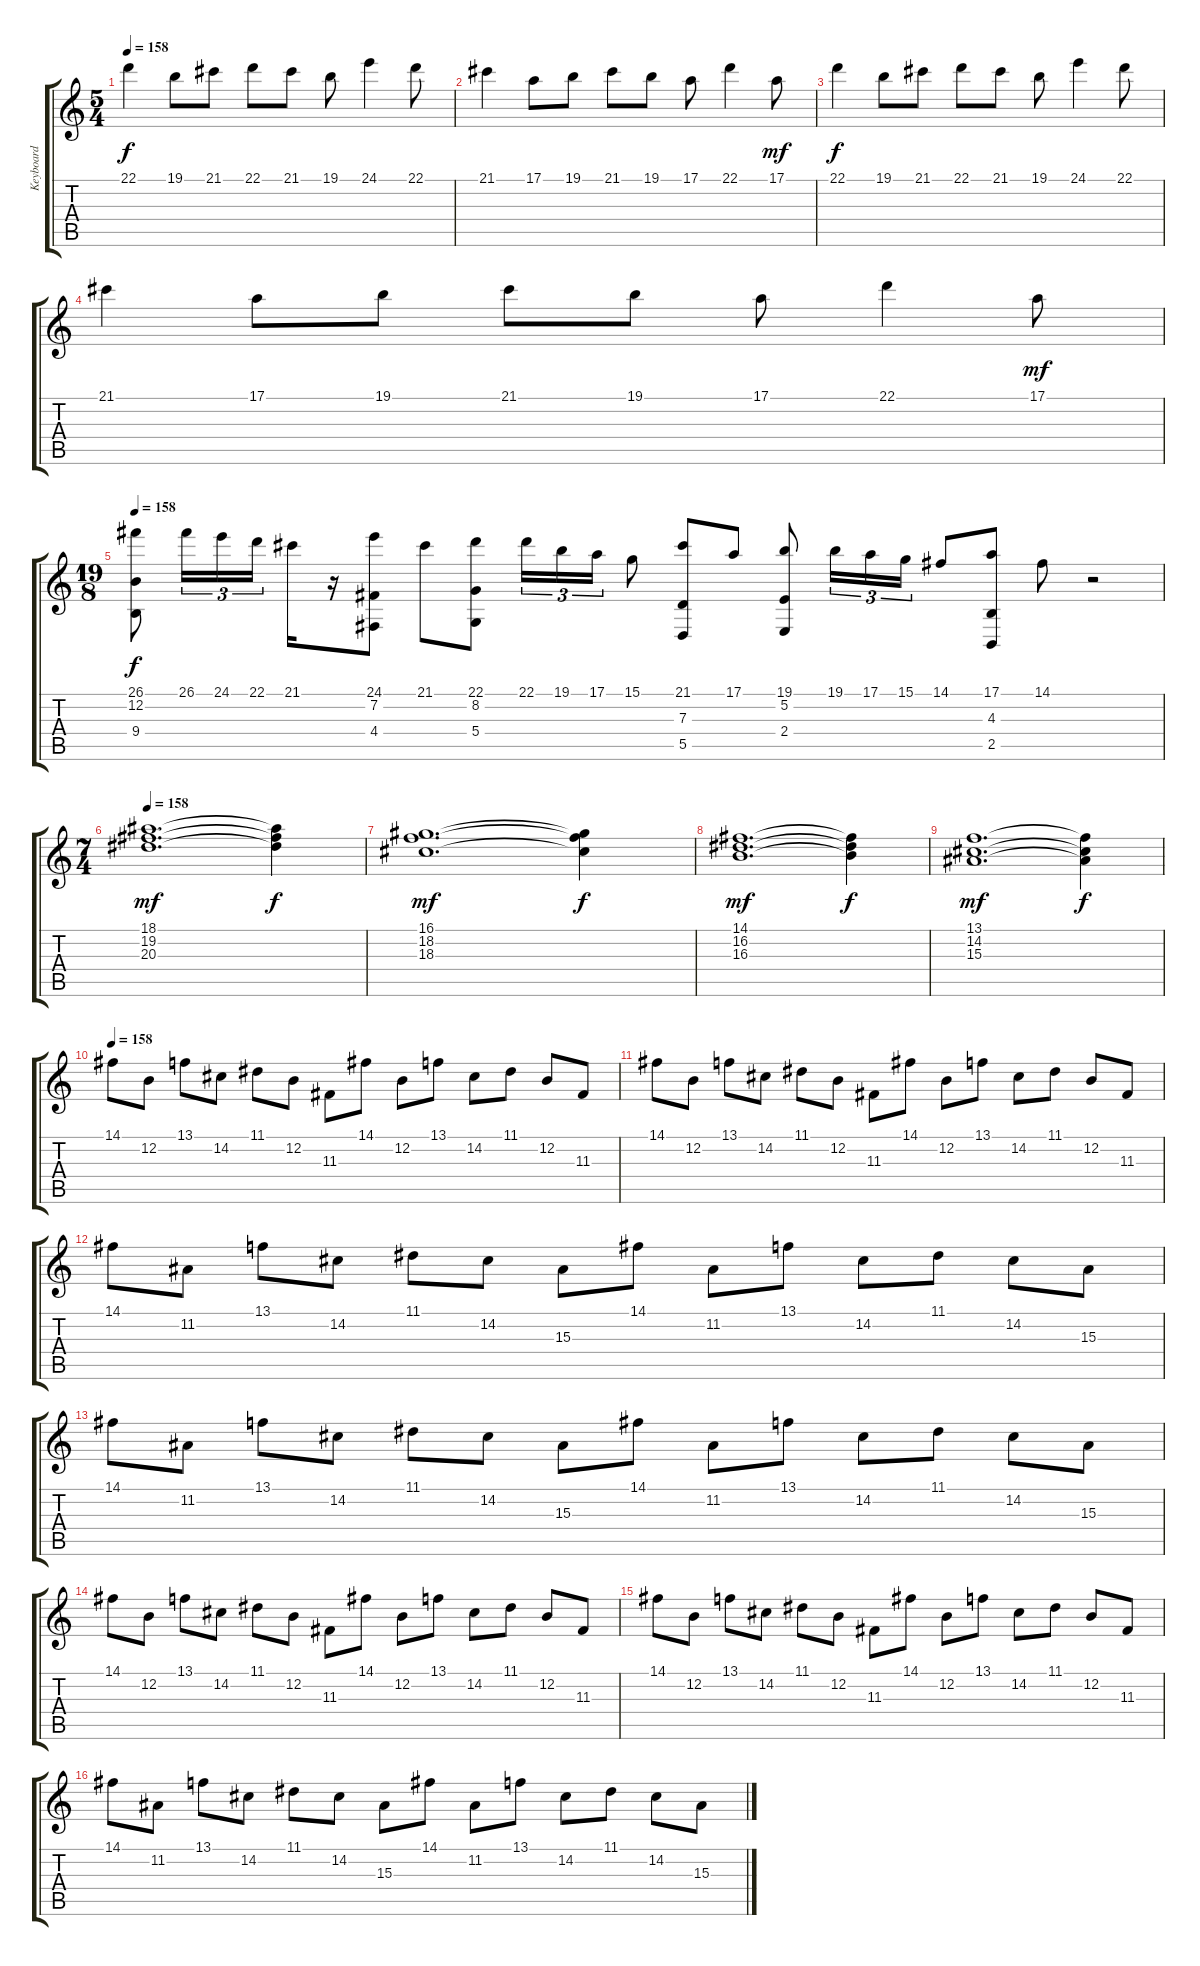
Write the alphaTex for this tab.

\track ("Keyboard" "Keyboard") {instrument violin}
\staff {score tabs}
\tuning (E4 B3 G3 D3 A2 E2) {hide}
\ts (5 4)
\tempo 158
\clef g2
\ks c
22.1.4{dy f volume 12 instrument pad1newage} 19.1.8 21.1.8 22.1.8 21.1.8 19.1.8 24.1.4 22.1.8 |
21.1.4 17.1.8 19.1.8 21.1.8 19.1.8 17.1.8 22.1.4 17.1.8{dy mf} |
22.1.4{dy f} 19.1.8 21.1.8 22.1.8 21.1.8 19.1.8 24.1.4 22.1.8 |
21.1.4 17.1.8 19.1.8 21.1.8 19.1.8 17.1.8 22.1.4 17.1.8{dy mf} |
\ts (19 8)
\tempo 158
(26.1 12.2 9.4).8{dy f instrument acousticgrandpiano} 26.1.16{tu (3 2)} 24.1.16{tu (3 2)} 22.1.16{tu (3 2)} 21.1.16 r.16 (24.1 7.2 4.4).8 21.1.8 (22.1 8.2 5.4).8 22.1.16{tu (3 2)} 19.1.16{tu (3 2)} 17.1.16{tu (3 2)} 15.1.8 (21.1 7.3 5.5).8 17.1.8 (19.1 5.2 2.4).8 19.1.16{tu (3 2)} 17.1.16{tu (3 2)} 15.1.16{tu (3 2)} 14.1.8 (17.1 4.3 2.5).8 14.1.8 r.2 |
\ts (7 4)
\tempo 158
(18.1 19.2 20.3).1{d dy mf volume 12 instrument choiraahs} (18.1{t} 19.2{t} 20.3{t}).4{dy f} |
(16.1 18.2 18.3).1{d dy mf} (16.1{t} 18.2{t} 18.3{t}).4{dy f} |
(14.1 16.2 16.3).1{d dy mf} (14.1{t} 16.2{t} 16.3{t}).4{dy f} |
(13.1 14.2 15.3).1{d dy mf} (13.1{t} 14.2{t} 15.3{t}).4{dy f} |
\tempo 158
14.1.8{volume 10 instrument pad1newage} 12.2.8 13.1.8 14.2.8 11.1.8 12.2.8 11.3.8 14.1.8 12.2.8 13.1.8 14.2.8 11.1.8 12.2.8 11.3.8 |
14.1.8 12.2.8 13.1.8 14.2.8 11.1.8 12.2.8 11.3.8 14.1.8 12.2.8 13.1.8 14.2.8 11.1.8 12.2.8 11.3.8 |
14.1.8 11.2.8 13.1.8 14.2.8 11.1.8 14.2.8 15.3.8 14.1.8 11.2.8 13.1.8 14.2.8 11.1.8 14.2.8 15.3.8 |
14.1.8 11.2.8 13.1.8 14.2.8 11.1.8 14.2.8 15.3.8 14.1.8 11.2.8 13.1.8 14.2.8 11.1.8 14.2.8 15.3.8 |
14.1.8 12.2.8 13.1.8 14.2.8 11.1.8 12.2.8 11.3.8 14.1.8 12.2.8 13.1.8 14.2.8 11.1.8 12.2.8 11.3.8 |
14.1.8 12.2.8 13.1.8 14.2.8 11.1.8 12.2.8 11.3.8 14.1.8 12.2.8 13.1.8 14.2.8 11.1.8 12.2.8 11.3.8 |
14.1.8 11.2.8 13.1.8 14.2.8 11.1.8 14.2.8 15.3.8 14.1.8 11.2.8 13.1.8 14.2.8 11.1.8 14.2.8 15.3.8
